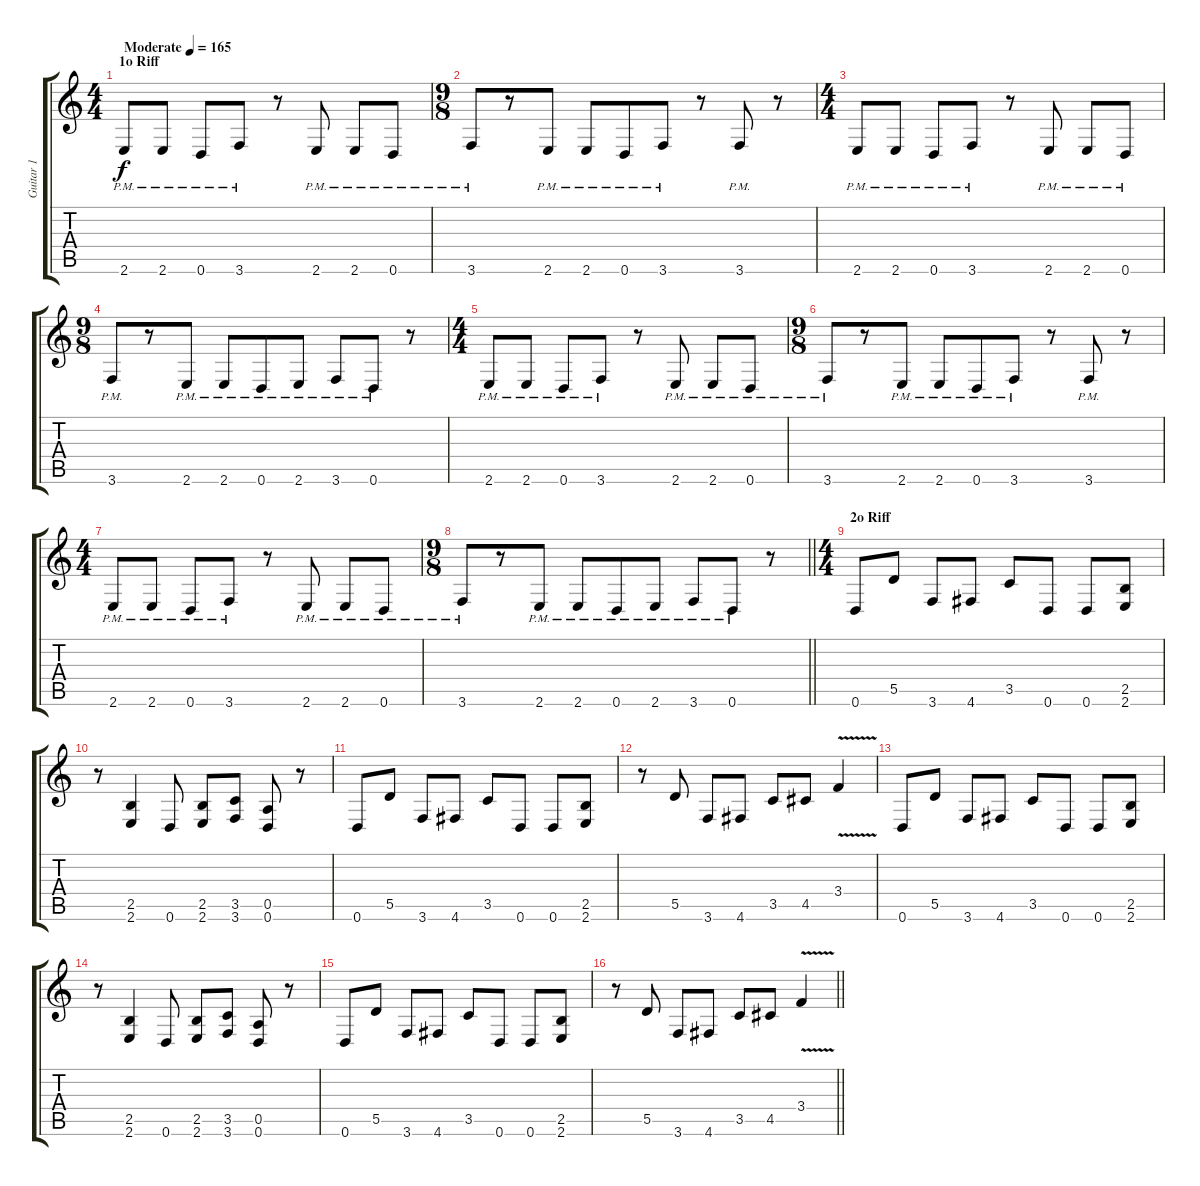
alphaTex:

\track ("Guitar 1" "Guitar 1") {instrument distortionguitar}
\staff {score tabs}
\tuning (E4 B3 G3 D3 A2 D2) {hide}
\ts (4 4)
\section ("" "1o Riff")
\tempo (165 "Moderate")
\clef g2
\ks c
2.6{pm}.8{dy f instrument distortionguitar} 2.6{pm}.8 0.6{pm}.8 3.6{pm}.8 r.8 2.6{pm}.8 2.6{pm}.8 0.6{pm}.8 |
\ts (9 8)
3.6{pm}.8 r.8 2.6{pm}.8 2.6{pm}.8 0.6{pm}.8 3.6{pm}.8 r.8 3.6{pm}.8 r.8 |
\ts (4 4)
2.6{pm}.8 2.6{pm}.8 0.6{pm}.8 3.6{pm}.8 r.8 2.6{pm}.8 2.6{pm}.8 0.6{pm}.8 |
\ts (9 8)
3.6{pm}.8 r.8 2.6{pm}.8 2.6{pm}.8 0.6{pm}.8 2.6{pm}.8 3.6{pm}.8 0.6{pm}.8 r.8 |
\ts (4 4)
2.6{pm}.8 2.6{pm}.8 0.6{pm}.8 3.6{pm}.8 r.8 2.6{pm}.8 2.6{pm}.8 0.6{pm}.8 |
\ts (9 8)
3.6{pm}.8 r.8 2.6{pm}.8 2.6{pm}.8 0.6{pm}.8 3.6{pm}.8 r.8 3.6{pm}.8 r.8 |
\ts (4 4)
2.6{pm}.8 2.6{pm}.8 0.6{pm}.8 3.6{pm}.8 r.8 2.6{pm}.8 2.6{pm}.8 0.6{pm}.8 |
\ts (9 8)
\barLineRight lightlight
3.6{pm}.8 r.8 2.6{pm}.8 2.6{pm}.8 0.6{pm}.8 2.6{pm}.8 3.6{pm}.8 0.6{pm}.8 r.8 |
\ts (4 4)
\section ("" "2o Riff")
0.6.8 5.5.8 3.6.8 4.6.8 3.5.8 0.6.8 0.6.8 (2.5 2.6).8 |
r.8 (2.5 2.6).4 0.6.8 (2.5 2.6).8 (3.5 3.6).8 (0.5 0.6).8 r.8 |
0.6.8 5.5.8 3.6.8 4.6.8 3.5.8 0.6.8 0.6.8 (2.5 2.6).8 |
r.8 5.5.8 3.6.8 4.6.8 3.5.8 4.5.8 3.4{v}.4 |
0.6.8 5.5.8 3.6.8 4.6.8 3.5.8 0.6.8 0.6.8 (2.5 2.6).8 |
r.8 (2.5 2.6).4 0.6.8 (2.5 2.6).8 (3.5 3.6).8 (0.5 0.6).8 r.8 |
0.6.8 5.5.8 3.6.8 4.6.8 3.5.8 0.6.8 0.6.8 (2.5 2.6).8 |
\barLineRight lightlight
r.8 5.5.8 3.6.8 4.6.8 3.5.8 4.5.8 3.4{v}.4
